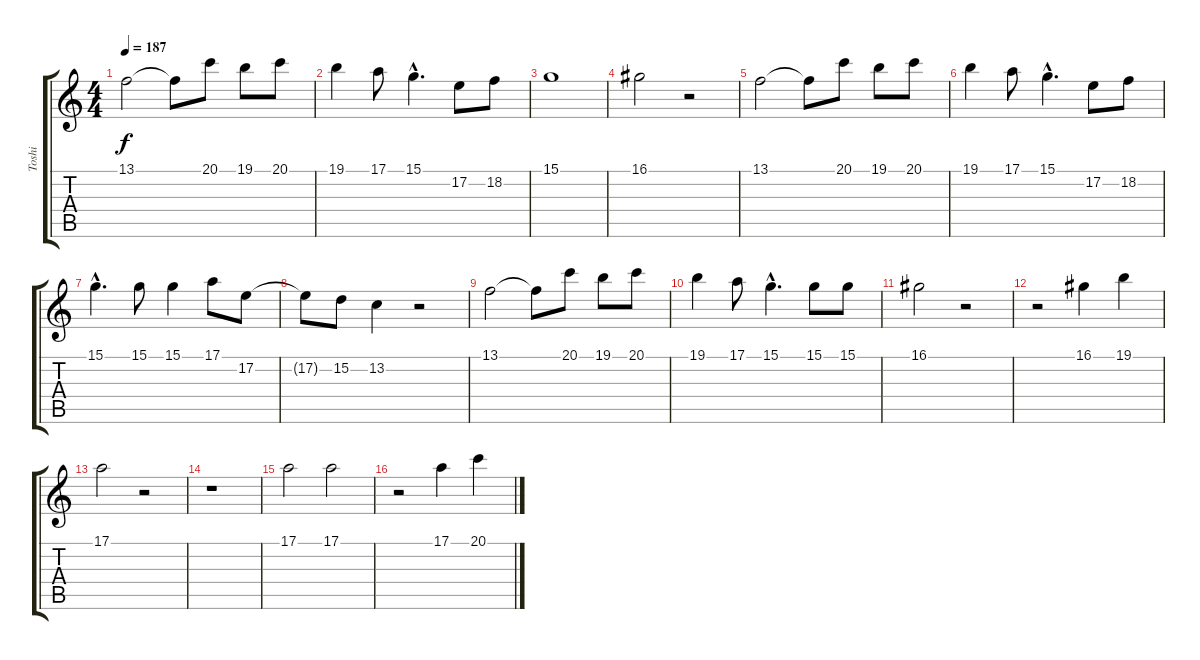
\track ("Toshi" "Toshi") {instrument tenorsax}
\staff {score tabs}
\tuning (E4 B3 G3 D3 A2 E2) {hide}
\ts (4 4)
\tempo 187
\clef g2
\ks c
13.1.2{dy f} 13.1{t}.8 20.1.8 19.1.8 20.1.8 |
19.1.4 17.1.8 15.1{hac}.4{d} 17.2.8 18.2.8 |
15.1.1 |
16.1.2 r.2 |
13.1.2 13.1{t}.8 20.1.8 19.1.8 20.1.8 |
19.1.4 17.1.8 15.1{hac}.4{d} 17.2.8 18.2.8 |
15.1{hac}.4{d} 15.1.8 15.1.4 17.1.8 17.2.8 |
17.2{t}.8 15.2.8 13.2.4 r.2 |
13.1.2 13.1{t}.8 20.1.8 19.1.8 20.1.8 |
19.1.4 17.1.8 15.1{hac}.4{d} 15.1.8 15.1.8 |
16.1.2 r.2 |
r.2 16.1.4 19.1.4 |
17.1.2 r.2 |
r.1 |
17.1.2 17.1.2 |
r.2 17.1.4 20.1.4
